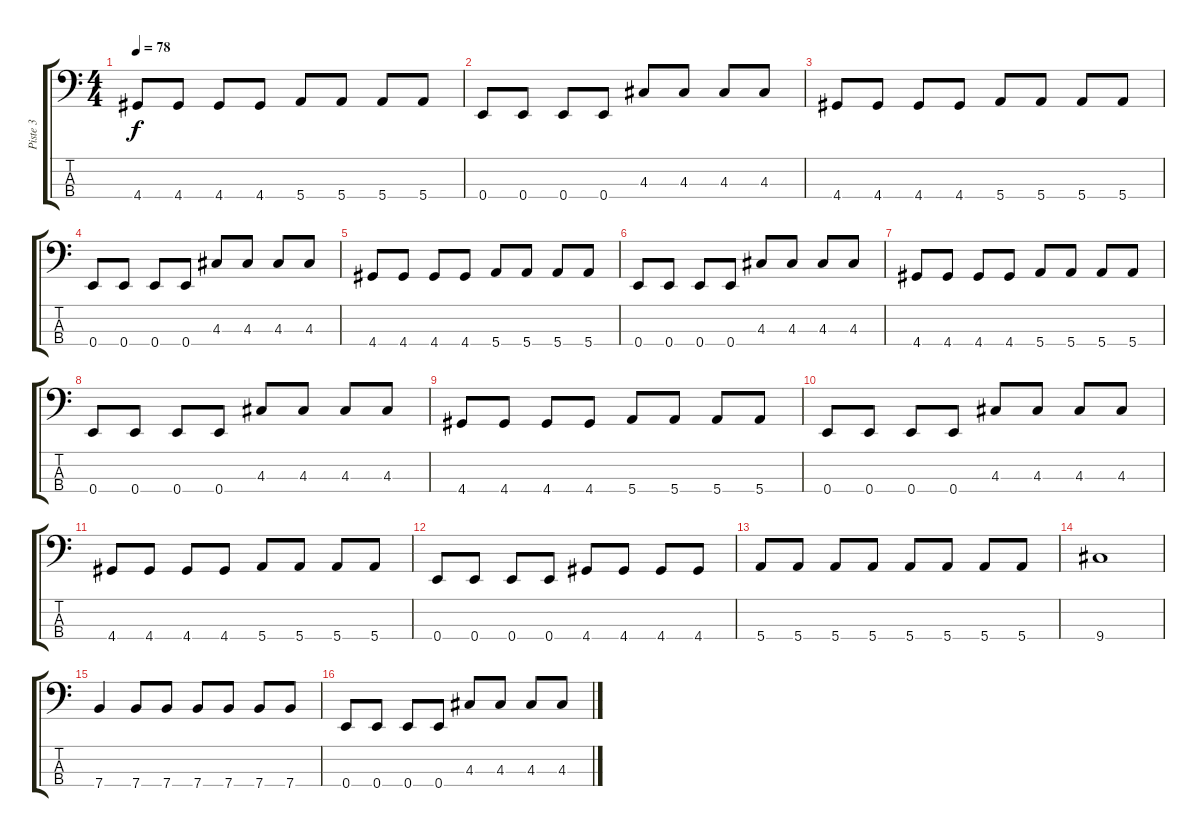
\track ("Piste 3" "Piste 3") {instrument electricbassfinger}
\staff {score tabs}
\tuning (G2 D2 A1 E1) {hide}
\ts (4 4)
\tempo 78
\clef f4
\ks c
4.4.8{dy f} 4.4.8 4.4.8 4.4.8 5.4.8 5.4.8 5.4.8 5.4.8 |
0.4.8 0.4.8 0.4.8 0.4.8 4.3.8 4.3.8 4.3.8 4.3.8 |
4.4.8 4.4.8 4.4.8 4.4.8 5.4.8 5.4.8 5.4.8 5.4.8 |
0.4.8 0.4.8 0.4.8 0.4.8 4.3.8 4.3.8 4.3.8 4.3.8 |
4.4.8 4.4.8 4.4.8 4.4.8 5.4.8 5.4.8 5.4.8 5.4.8 |
0.4.8 0.4.8 0.4.8 0.4.8 4.3.8 4.3.8 4.3.8 4.3.8 |
4.4.8 4.4.8 4.4.8 4.4.8 5.4.8 5.4.8 5.4.8 5.4.8 |
0.4.8 0.4.8 0.4.8 0.4.8 4.3.8 4.3.8 4.3.8 4.3.8 |
4.4.8 4.4.8 4.4.8 4.4.8 5.4.8 5.4.8 5.4.8 5.4.8 |
0.4.8 0.4.8 0.4.8 0.4.8 4.3.8 4.3.8 4.3.8 4.3.8 |
4.4.8 4.4.8 4.4.8 4.4.8 5.4.8 5.4.8 5.4.8 5.4.8 |
0.4.8 0.4.8 0.4.8 0.4.8 4.4.8 4.4.8 4.4.8 4.4.8 |
5.4.8 5.4.8 5.4.8 5.4.8 5.4.8 5.4.8 5.4.8 5.4.8 |
9.4.1 |
7.4.4 7.4.8 7.4.8 7.4.8 7.4.8 7.4.8 7.4.8 |
0.4.8 0.4.8 0.4.8 0.4.8 4.3.8 4.3.8 4.3.8 4.3.8
